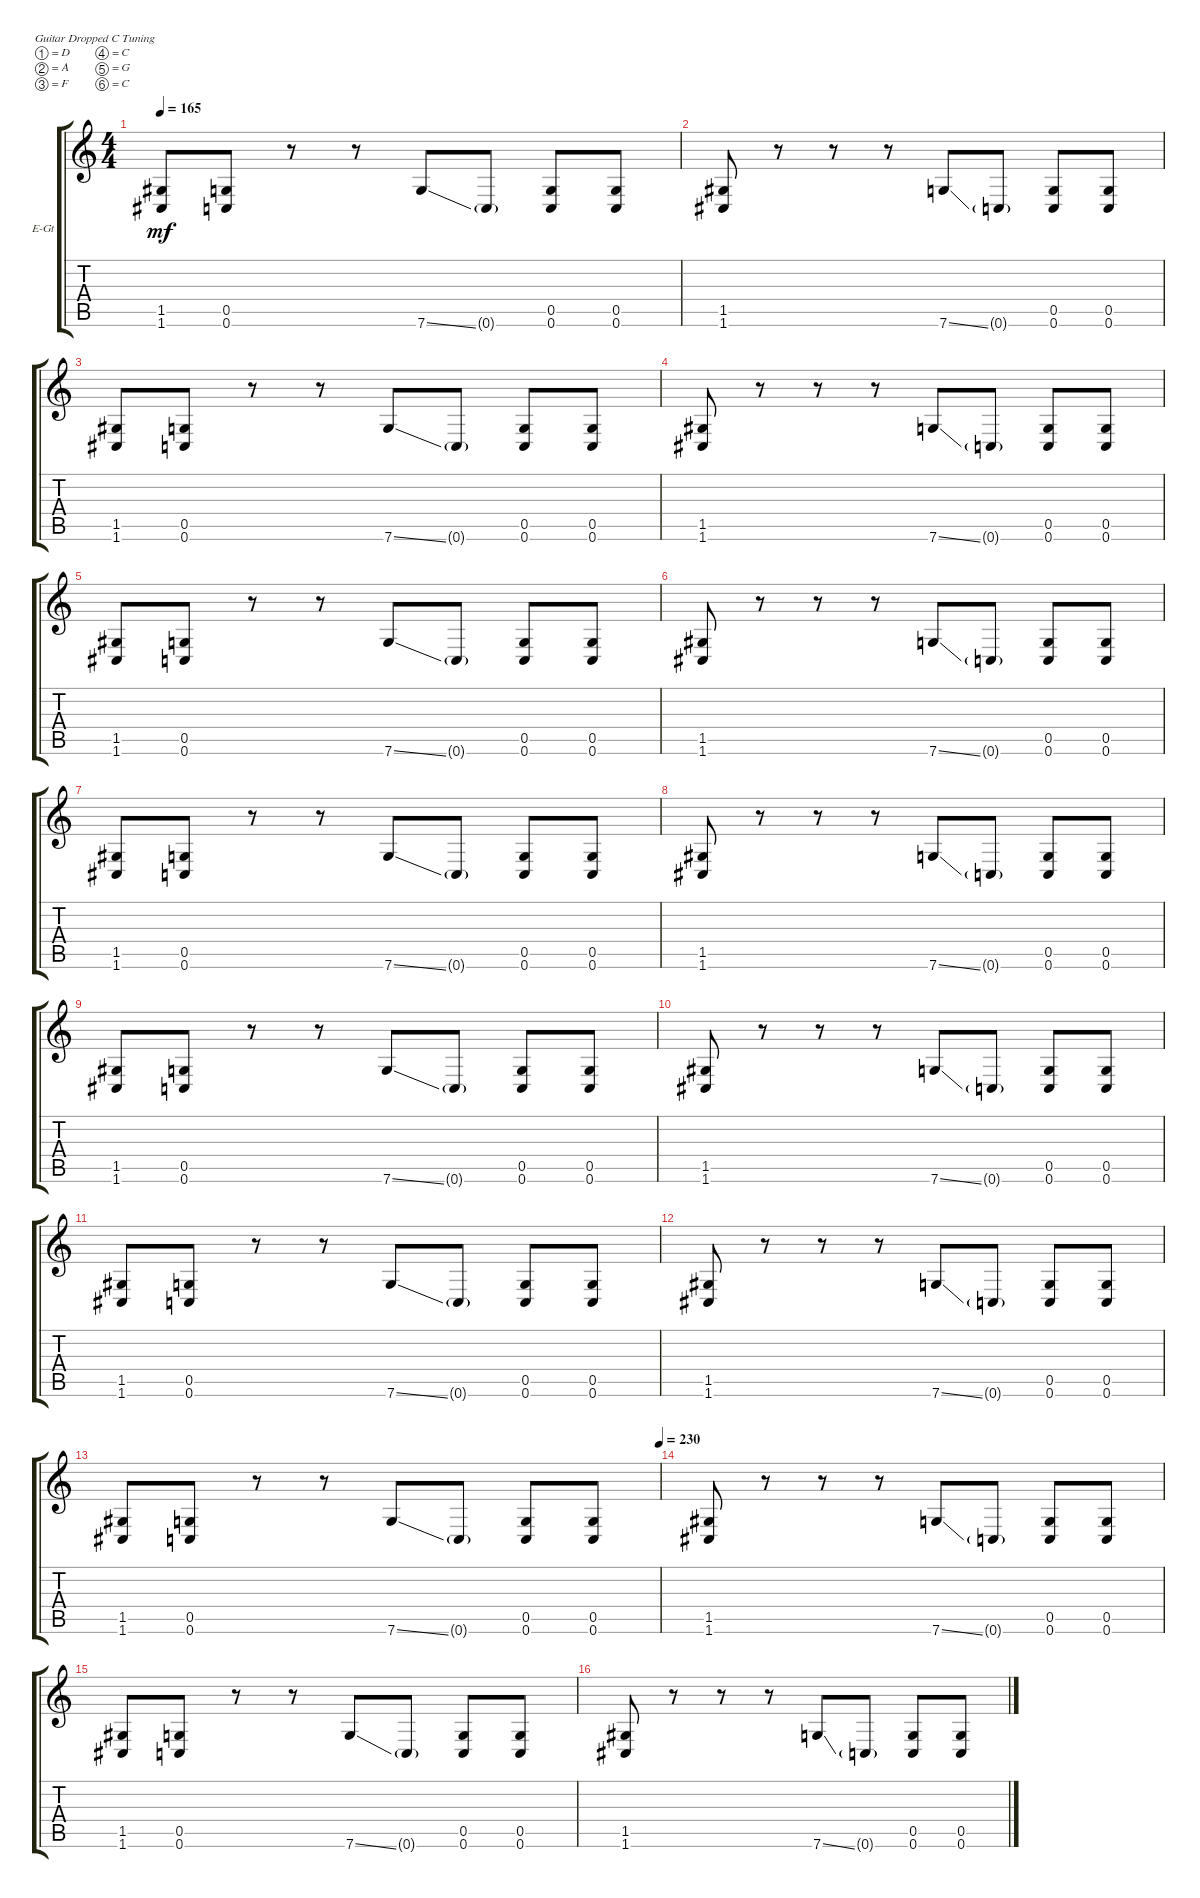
\defaultSystemsLayout 4
\bracketExtendMode groupsimilarinstruments
\firstSystemTrackNameOrientation horizontal
\otherSystemsTrackNameOrientation horizontal
\track ("Electric Guitar" "E-Gt") {instrument overdrivenguitar}
\staff {score tabs}
\tuning (D4 A3 F3 C3 G2 C2)
\ts (4 4)
\tempo 165
\clef g2
\ks c
(1.6 1.5).8{dy mf} (0.5 0.6).8 r.8 r.8 7.6{ss}.8 0.6{g}.8 (0.6 0.5).8 (0.5 0.6).8 |
(1.5 1.6).8 r.8 r.8 r.8 7.6{ss}.8 0.6{g}.8 (0.6 0.5).8 (0.5 0.6).8 |
(1.6 1.5).8 (0.5 0.6).8 r.8 r.8 7.6{ss}.8 0.6{g}.8 (0.6 0.5).8 (0.5 0.6).8 |
(1.5 1.6).8 r.8 r.8 r.8 7.6{ss}.8 0.6{g}.8 (0.6 0.5).8 (0.5 0.6).8 |
(1.6 1.5).8 (0.5 0.6).8 r.8 r.8 7.6{ss}.8 0.6{g}.8 (0.6 0.5).8 (0.5 0.6).8 |
(1.5 1.6).8 r.8 r.8 r.8 7.6{ss}.8 0.6{g}.8 (0.6 0.5).8 (0.5 0.6).8 |
(1.6 1.5).8 (0.5 0.6).8 r.8 r.8 7.6{ss}.8 0.6{g}.8 (0.6 0.5).8 (0.5 0.6).8 |
(1.5 1.6).8 r.8 r.8 r.8 7.6{ss}.8 0.6{g}.8 (0.6 0.5).8 (0.5 0.6).8 |
(1.6 1.5).8 (0.5 0.6).8 r.8 r.8 7.6{ss}.8 0.6{g}.8 (0.6 0.5).8 (0.5 0.6).8 |
(1.5 1.6).8 r.8 r.8 r.8 7.6{ss}.8 0.6{g}.8 (0.6 0.5).8 (0.5 0.6).8 |
(1.6 1.5).8 (0.5 0.6).8 r.8 r.8 7.6{ss}.8 0.6{g}.8 (0.6 0.5).8 (0.5 0.6).8 |
(1.5 1.6).8 r.8 r.8 r.8 7.6{ss}.8 0.6{g}.8 (0.6 0.5).8 (0.5 0.6).8 |
\tempo (230 1)
(1.6 1.5).8 (0.5 0.6).8 r.8 r.8 7.6{ss}.8 0.6{g}.8 (0.6 0.5).8 (0.5 0.6).8 |
(1.5 1.6).8 r.8 r.8 r.8 7.6{ss}.8 0.6{g}.8 (0.6 0.5).8 (0.5 0.6).8 |
(1.6 1.5).8 (0.5 0.6).8 r.8 r.8 7.6{ss}.8 0.6{g}.8 (0.6 0.5).8 (0.5 0.6).8 |
(1.5 1.6).8 r.8 r.8 r.8 7.6{ss}.8 0.6{g}.8 (0.6 0.5).8 (0.5 0.6).8
